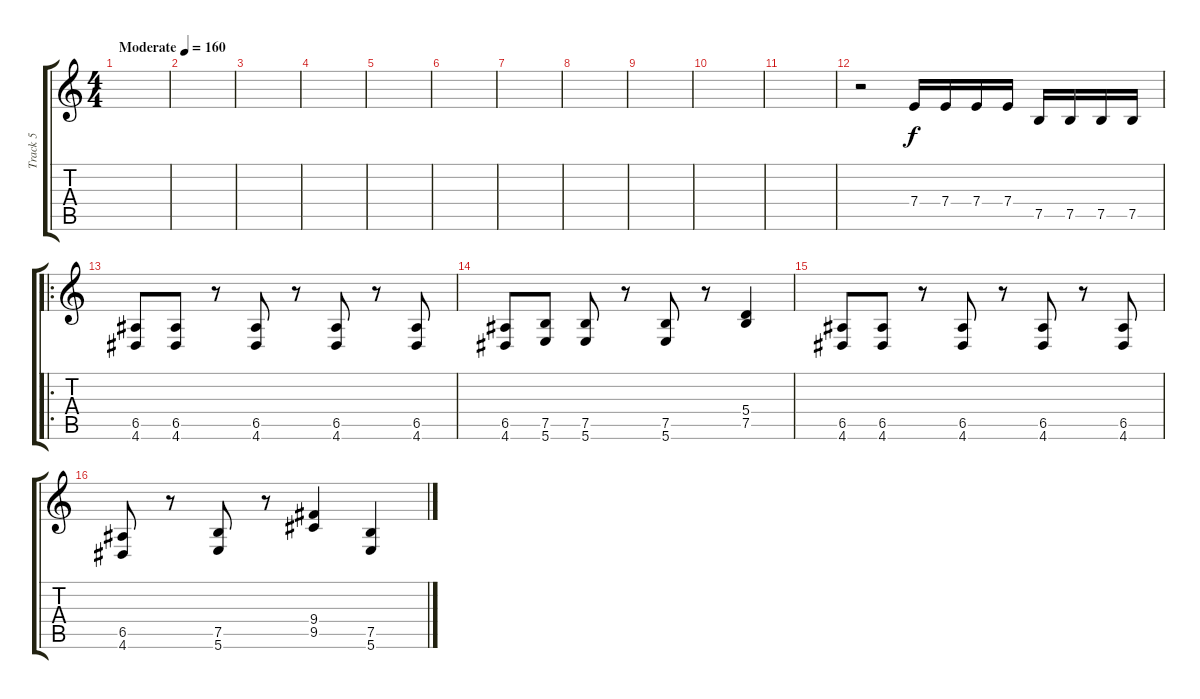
\track ("Track 5" "Track 5") {instrument distortionguitar}
\staff {score tabs}
\tuning (B3 Gb3 D3 A2 E2 B1) {hide}
\ts (4 4)
\tempo (160 "Moderate")
\clef g2
\ks c
|
|
|
|
|
|
|
|
|
|
|
r.2 7.4.16 7.4.16 7.4.16 7.4.16 7.5.16 7.5.16 7.5.16 7.5.16 |
\ro
(6.5 4.6).8 (6.5 4.6).8 r.8 (6.5 4.6).8 r.8 (6.5 4.6).8 r.8 (6.5 4.6).8 |
(6.5 4.6).8 (7.5 5.6).8 (7.5 5.6).8 r.8 (7.5 5.6).8 r.8 (5.4 7.5).4 |
(6.5 4.6).8 (6.5 4.6).8 r.8 (6.5 4.6).8 r.8 (6.5 4.6).8 r.8 (6.5 4.6).8 |
(6.5 4.6).8 r.8 (7.5 5.6).8 r.8 (9.4 9.5).4 (7.5 5.6).4
